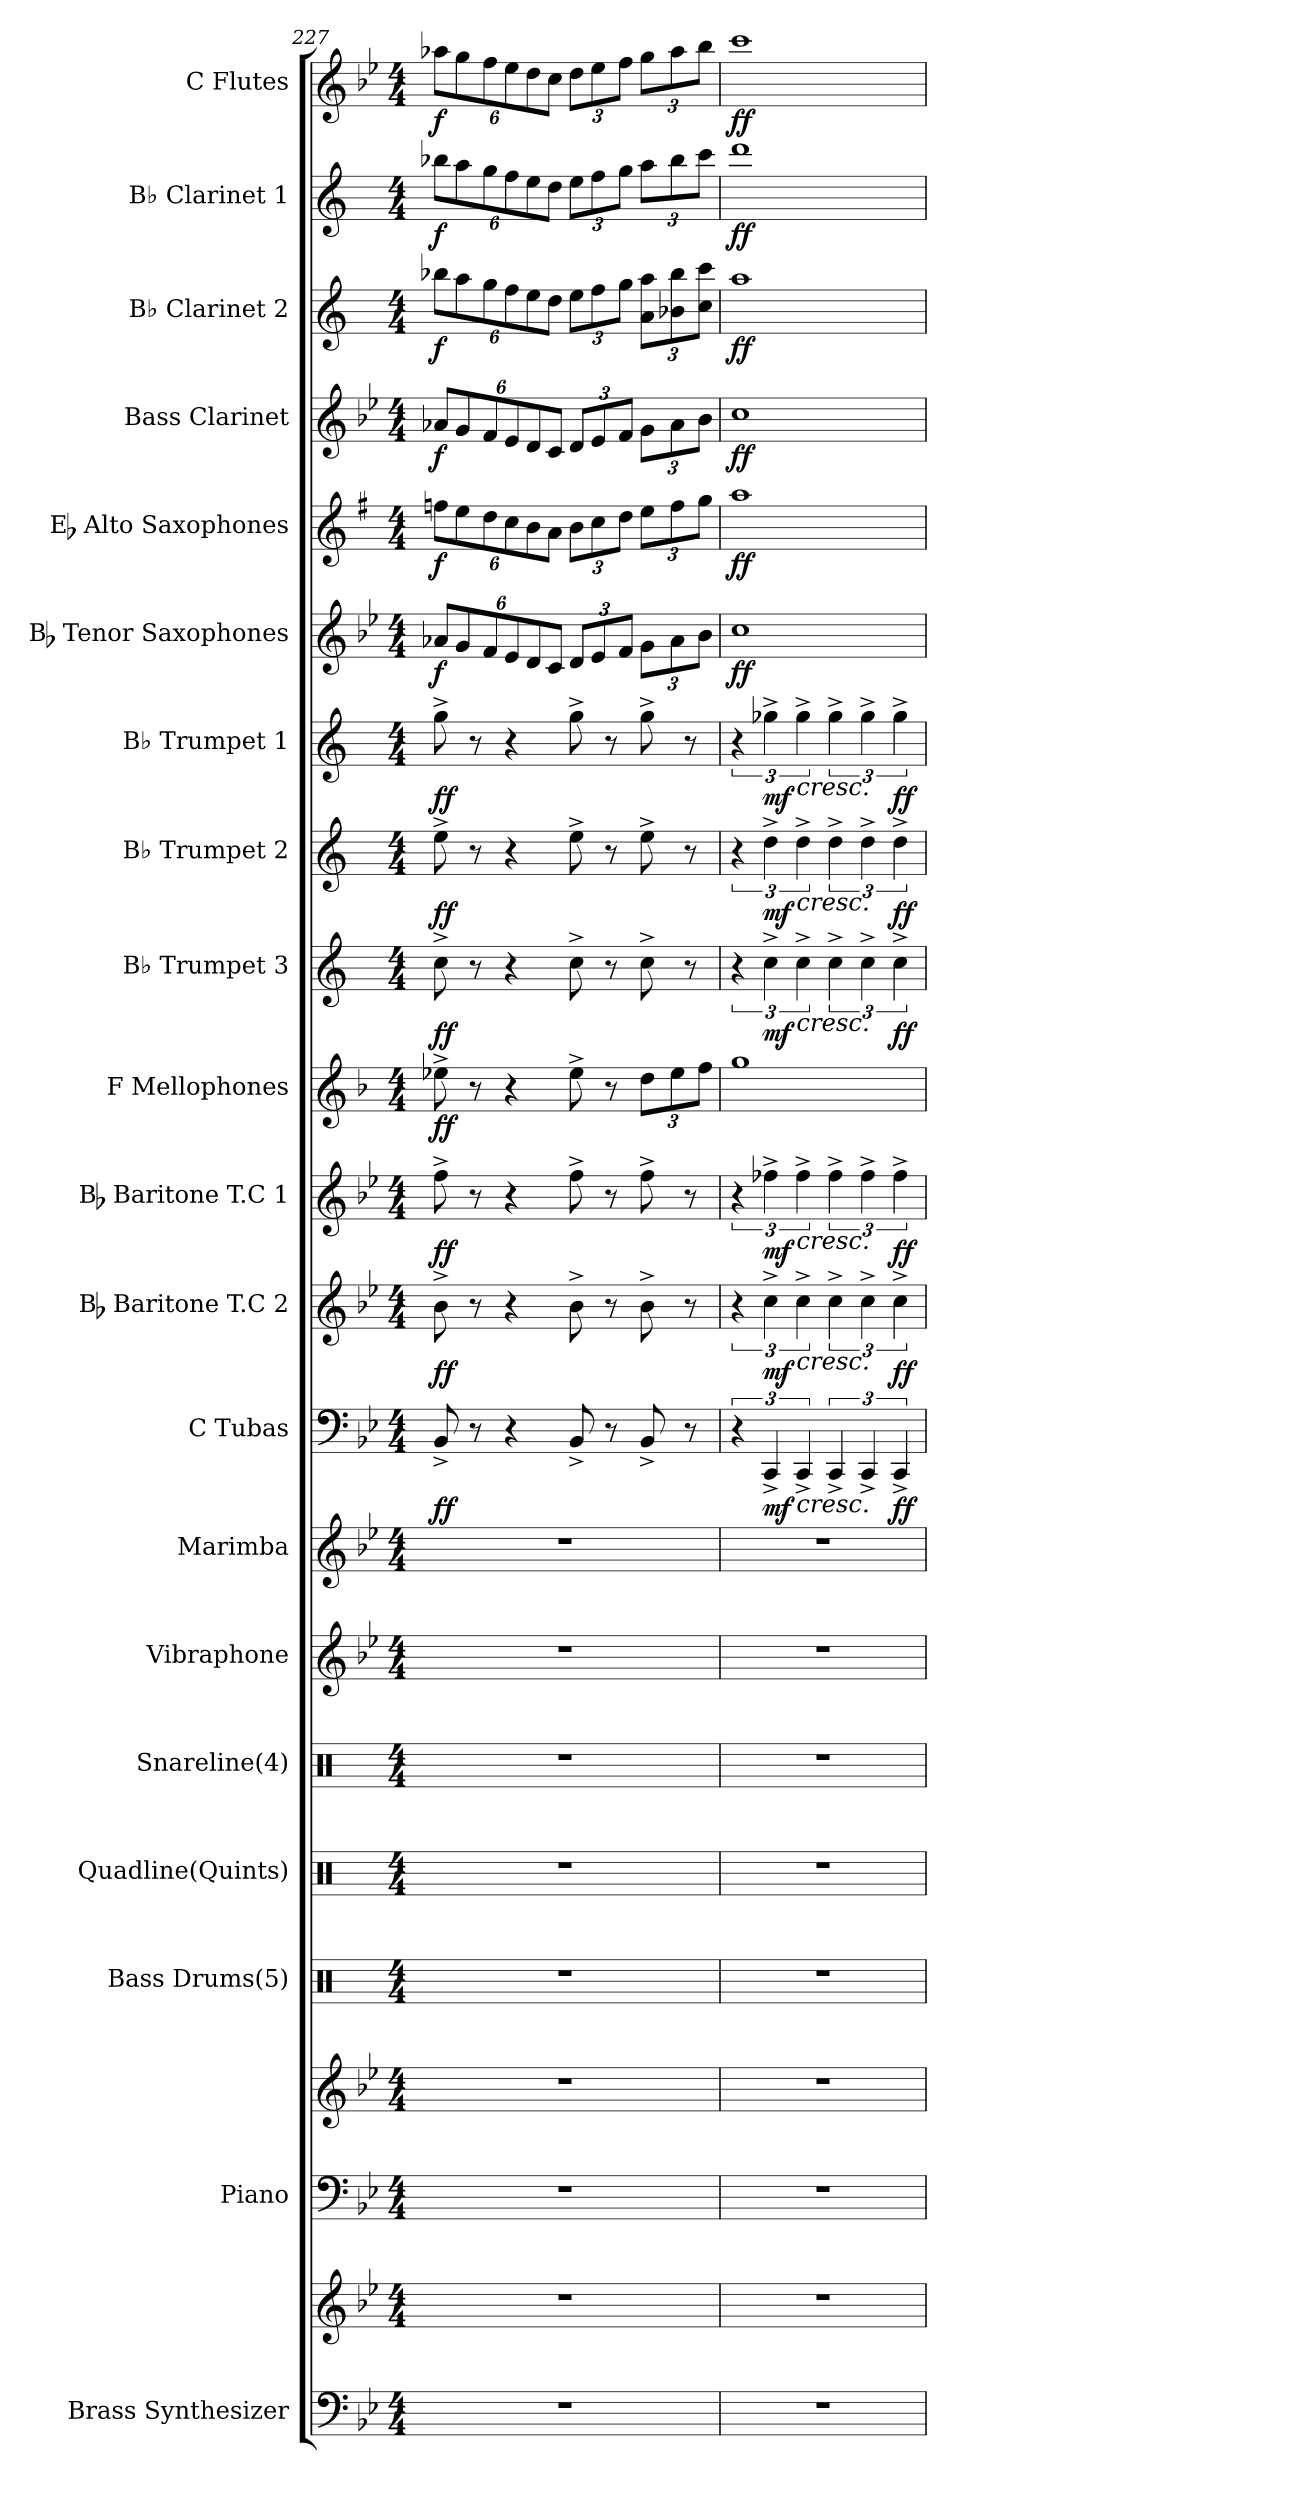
**kern	**kern	**kern	**kern	**kern	**kern	**kern	**kern	**kern	**kern	**dynam	**kern	**dynam	**kern	**dynam	**kern	**dynam	**kern	**dynam	**kern	**dynam	**kern	**dynam	**kern	**dynam	**kern	**dynam	**kern	**dynam	**kern	**dynam	**kern	**dynam	**kern	**dynam
*part20	*part20	*part19	*part19	*part18	*part17	*part16	*part15	*part14	*part13	*part13	*part12	*part12	*part11	*part11	*part10	*part10	*part9	*part9	*part8	*part8	*part7	*part7	*part6	*part6	*part5	*part5	*part4	*part4	*part3	*part3	*part2	*part2	*part1	*part1
*staff22	*staff21	*staff20	*staff19	*staff18	*staff17	*staff16	*staff15	*staff14	*staff13	*staff13	*staff12	*staff12	*staff11	*staff11	*staff10	*staff10	*staff9	*staff9	*staff8	*staff8	*staff7	*staff7	*staff6	*staff6	*staff5	*staff5	*staff4	*staff4	*staff3	*staff3	*staff2	*staff2	*staff1	*staff1
*I"Brass Synthesizer	*	*I"Piano	*	*I"Bass Drums(5)	*I"Quadline(Quints)	*I"Snareline(4)	*I"Vibraphone	*I"Marimba	*I"C Tubas	*	*I"Bb Baritone T.C 2	*	*I"Bb Baritone T.C 1	*	*I"F Mellophones	*	*I"B♭ Trumpet 3	*	*I"B♭ Trumpet 2	*	*I"B♭ Trumpet 1	*	*I"Bb Tenor Saxophones	*	*I"Eb Alto Saxophones	*	*I"Bass Clarinet	*	*I"B♭ Clarinet 2	*	*I"B♭ Clarinet 1	*	*I"C Flutes	*
*I'Synth.	*	*I'Pno.	*	*I'BD	*	*	*	*I'Marimba	*I'Tubas	*	*I'Baritone T.C 2	*	*I'Baritone T.C 1	*	*I'Mello	*	*I'B♭ Tpt. 3	*	*I'B♭ Tpt. 2	*	*I'B♭ Tpt. 1	*	*I'Tenor Saxes	*	*I'Alto Saxes	*	*I'B. Cl.	*	*I'B♭ Cl. 2	*	*I'B♭ Cl. 1	*	*I'Flutes	*
*clefF4	*clefG2	*clefF4	*clefG2	*clefX	*clefX	*clefX	*clefG2	*clefG2	*clefF4	*	*clefG2	*	*clefG2	*	*clefG2	*	*clefG2	*	*clefG2	*	*clefG2	*	*clefG2	*	*clefG2	*	*clefG2	*	*clefG2	*	*clefG2	*	*clefG2	*
*	*	*	*	*	*	*	*	*	*	*	*ITrd8c14	*	*ITrd8c14	*	*ITrd4c7	*	*ITrd1c2	*	*ITrd1c2	*	*ITrd1c2	*	*ITrd8c14	*	*ITrd5c9	*	*ITrd8c14	*	*ITrd1c2	*	*ITrd1c2	*	*	*
*k[b-e-]	*k[b-e-]	*k[b-e-]	*k[b-e-]	*k[]	*k[]	*k[]	*k[b-e-]	*k[b-e-]	*k[b-e-]	*	*k[b-e-]	*	*k[b-e-]	*	*k[b-e-]	*	*k[b-e-]	*	*k[b-e-]	*	*k[b-e-]	*	*k[b-e-]	*	*k[b-e-]	*	*k[b-e-]	*	*k[b-e-]	*	*k[b-e-]	*	*k[b-e-]	*
*M4/4	*M4/4	*M4/4	*M4/4	*M4/4	*M4/4	*M4/4	*M4/4	*M4/4	*M4/4	*	*M4/4	*	*M4/4	*	*M4/4	*	*M4/4	*	*M4/4	*	*M4/4	*	*M4/4	*	*M4/4	*	*M4/4	*	*M4/4	*	*M4/4	*	*M4/4	*
*	*	*	*	*	*	*	*	*	*	*	*	*	*	*	*	*	*	*	*	*	*	*	*Xbrackettup	*	*Xbrackettup	*	*Xbrackettup	*	*Xbrackettup	*	*Xbrackettup	*	*Xbrackettup	*
=227	=227	=227	=227	=227	=227	=227	=227	=227	=227	=227	=227	=227	=227	=227	=227	=227	=227	=227	=227	=227	=227	=227	=227	=227	=227	=227	=227	=227	=227	=227	=227	=227	=227	=227
!	!	!	!	!	!	!	!	!	!	!LO:DY:b	!	!LO:DY:b	!	!LO:DY:b	!	!LO:DY:b	!	!LO:DY:b	!	!LO:DY:b	!	!LO:DY:b	!	!LO:DY:b	!	!LO:DY:b	!	!LO:DY:b	!	!LO:DY:b	!	!LO:DY:b	!	!LO:DY:b
1r	1r	1r	1r	1r	1r	1r	1r	1r	8BB-^/	ff	8B-^\	ff	8f^\	ff	8a-X^\	ff	8b-^\	ff	8dd^\	ff	8ff^\	ff	12A-X/L	f	12a-X\L	f	12A-X/L	f	12aa-X\L	f	12aa-X\L	f	12aa-X\L	f
.	.	.	.	.	.	.	.	.	.	.	.	.	.	.	.	.	.	.	.	.	.	.	12G/	.	12g\	.	12G/	.	12gg\	.	12gg\	.	12gg\	.
.	.	.	.	.	.	.	.	.	8r	.	8r	.	8r	.	8r	.	8r	.	8r	.	8r	.	.	.	.	.	.	.	.	.	.	.	.	.
.	.	.	.	.	.	.	.	.	.	.	.	.	.	.	.	.	.	.	.	.	.	.	12F/	.	12f\	.	12F/	.	12ff\	.	12ff\	.	12ff\	.
.	.	.	.	.	.	.	.	.	4r	.	4r	.	4r	.	4r	.	4r	.	4r	.	4r	.	12E-/	.	12e-\	.	12E-/	.	12ee-\	.	12ee-\	.	12ee-\	.
.	.	.	.	.	.	.	.	.	.	.	.	.	.	.	.	.	.	.	.	.	.	.	12D/	.	12d\	.	12D/	.	12dd\	.	12dd\	.	12dd\	.
.	.	.	.	.	.	.	.	.	.	.	.	.	.	.	.	.	.	.	.	.	.	.	12C/J	.	12c\J	.	12C/J	.	12cc\J	.	12cc\J	.	12cc\J	.
.	.	.	.	.	.	.	.	.	8BB-^/	.	8B-^\	.	8f^\	.	8a-^\	.	8b-^\	.	8dd^\	.	8ff^\	.	12D/L	.	12d\L	.	12D/L	.	12dd\L	.	12dd\L	.	12dd\L	.
.	.	.	.	.	.	.	.	.	.	.	.	.	.	.	.	.	.	.	.	.	.	.	12E-/	.	12e-\	.	12E-/	.	12ee-\	.	12ee-\	.	12ee-\	.
.	.	.	.	.	.	.	.	.	8r	.	8r	.	8r	.	8r	.	8r	.	8r	.	8r	.	.	.	.	.	.	.	.	.	.	.	.	.
.	.	.	.	.	.	.	.	.	.	.	.	.	.	.	.	.	.	.	.	.	.	.	12F/J	.	12f\J	.	12F/J	.	12ff\J	.	12ff\J	.	12ff\J	.
*	*	*	*	*	*	*	*	*	*	*	*	*	*	*	*Xbrackettup	*	*	*	*	*	*	*	*	*	*	*	*	*	*	*	*	*	*	*
.	.	.	.	.	.	.	.	.	8BB-^/	.	8B-^\	.	8f^\	.	12g\L	.	8b-^\	.	8dd^\	.	8ff^\	.	12G\L	.	12g\L	.	12G\L	.	12g\ 12gg\L	.	12gg\L	.	12gg\L	.
.	.	.	.	.	.	.	.	.	.	.	.	.	.	.	12a-\	.	.	.	.	.	.	.	12A-\	.	12a-\	.	12A-\	.	12a-X\ 12aa-\	.	12aa-\	.	12aa-\	.
.	.	.	.	.	.	.	.	.	8r	.	8r	.	8r	.	.	.	8r	.	8r	.	8r	.	.	.	.	.	.	.	.	.	.	.	.	.
.	.	.	.	.	.	.	.	.	.	.	.	.	.	.	12b-\J	.	.	.	.	.	.	.	12B-\J	.	12b-\J	.	12B-\J	.	12b-\ 12bb-\J	.	12bb-\J	.	12bb-\J	.
!!LO:PB:g=z
=228	=228	=228	=228	=228	=228	=228	=228	=228	=228	=228	=228	=228	=228	=228	=228	=228	=228	=228	=228	=228	=228	=228	=228	=228	=228	=228	=228	=228	=228	=228	=228	=228	=228	=228
!	!	!	!	!	!	!	!	!	!	!	!	!	!	!	!	!	!	!	!	!	!	!	!	!LO:DY:b	!	!LO:DY:b	!	!LO:DY:b	!	!LO:DY:b	!	!LO:DY:b	!	!LO:DY:b
1r	1r	1r	1r	1r	1r	1r	1r	1r	6r	.	6r	.	6r	.	1cc	.	6r	.	6r	.	6r	.	1c	ff	1cc	ff	1c	ff	1gg	ff	1ccc	ff	1ccc	ff
!	!	!	!	!	!	!	!	!	!	!LO:DY:b	!	!LO:DY:b	!	!LO:DY:b	!	!	!	!LO:DY:b	!	!LO:DY:b	!	!LO:DY:b	!	!	!	!	!	!	!	!	!	!	!	!
.	.	.	.	.	.	.	.	.	6CC^/	mf	6c^\	mf	6f-X^\	mf	.	.	6b-^\	mf	6cc^\	mf	6ff-X^\	mf	.	.	.	.	.	.	.	.	.	.	.	.
!	!	!	!	!	!	!	!	!	!	!LO:HP:b	!	!LO:HP:b	!	!LO:HP:b	!	!	!	!LO:HP:b	!	!LO:HP:b	!	!LO:HP:b	!	!	!	!	!	!	!	!	!	!	!	!
.	.	.	.	.	.	.	.	.	6CC^/	<	6c^\	<	6f-^\	<	.	.	6b-^\	<	6cc^\	<	6ff-^\	<	.	.	.	.	.	.	.	.	.	.	.	.
.	.	.	.	.	.	.	.	.	6CC^/	.	6c^\	.	6f-^\	.	.	.	6b-^\	.	6cc^\	.	6ff-^\	.	.	.	.	.	.	.	.	.	.	.	.	.
.	.	.	.	.	.	.	.	.	6CC^/	.	6c^\	.	6f-^\	.	.	.	6b-^\	.	6cc^\	.	6ff-^\	.	.	.	.	.	.	.	.	.	.	.	.	.
!	!	!	!	!	!	!	!	!	!	!LO:DY:b	!	!LO:DY:b	!	!LO:DY:b	!	!	!	!LO:DY:b	!	!LO:DY:b	!	!LO:DY:b	!	!	!	!	!	!	!	!	!	!	!	!
.	.	.	.	.	.	.	.	.	6CC^/	ff	6c^\	ff	6f-^\	ff	.	.	6b-^\	ff	6cc^\	ff	6ff-^\	ff	.	.	.	.	.	.	.	.	.	.	.	.
.	.	.	.	.	.	.	.	.	.	[	.	[	.	[	.	.	.	[	.	[	.	[	.	.	.	.	.	.	.	.	.	.	.	.
=	=	=	=	=	=	=	=	=	=	=	=	=	=	=	=	=	=	=	=	=	=	=	=	=	=	=	=	=	=	=	=	=	=	=
*-	*-	*-	*-	*-	*-	*-	*-	*-	*-	*-	*-	*-	*-	*-	*-	*-	*-	*-	*-	*-	*-	*-	*-	*-	*-	*-	*-	*-	*-	*-	*-	*-	*-	*-
